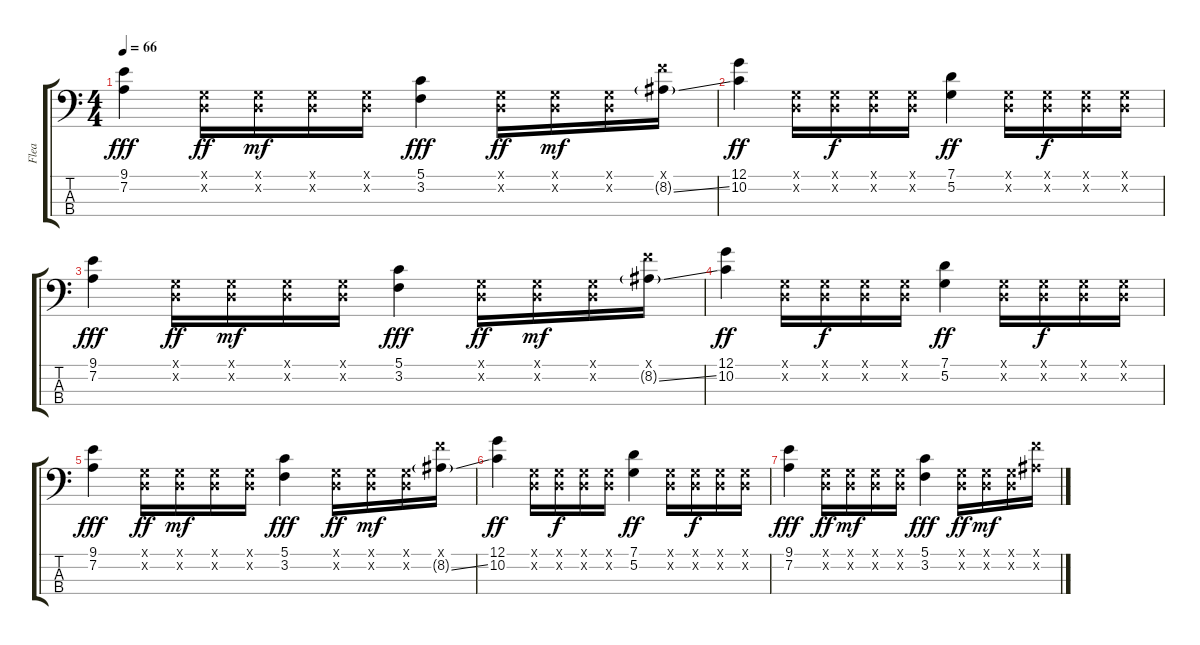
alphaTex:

\track ("Flea" "Flea") {instrument electricbassfinger}
\staff {score tabs}
\tuning (G2 D2 A1 E1) {hide}
\ts (4 4)
\tempo 66
\clef f4
\ks c
(9.1 7.2).4{dy fff} (0.1{x} 0.2{x}).16{dy ff} (0.1{x} 0.2{x}).16{dy mf} (0.1{x} 0.2{x}).16 (0.1{x} 0.2{x}).16 (5.1 3.2).4{dy fff} (0.1{x} 0.2{x}).16{dy ff} (0.1{x} 0.2{x}).16{dy mf} (0.1{x} 0.2{x}).16 (10.1{x} 8.2{ss g}).16 |
(12.1 10.2).4{dy ff} (0.1{x} 0.2{x}).16 (0.1{x} 0.2{x}).16{dy f} (0.1{x} 0.2{x}).16 (0.1{x} 0.2{x}).16 (7.1 5.2).4{dy ff} (0.1{x} 0.2{x}).16 (0.1{x} 0.2{x}).16{dy f} (0.1{x} 0.2{x}).16 (0.1{x} 0.2{x}).16 |
(9.1 7.2).4{dy fff} (0.1{x} 0.2{x}).16{dy ff} (0.1{x} 0.2{x}).16{dy mf} (0.1{x} 0.2{x}).16 (0.1{x} 0.2{x}).16 (5.1 3.2).4{dy fff} (0.1{x} 0.2{x}).16{dy ff} (0.1{x} 0.2{x}).16{dy mf} (0.1{x} 0.2{x}).16 (10.1{x} 8.2{ss g}).16 |
(12.1 10.2).4{dy ff} (0.1{x} 0.2{x}).16 (0.1{x} 0.2{x}).16{dy f} (0.1{x} 0.2{x}).16 (0.1{x} 0.2{x}).16 (7.1 5.2).4{dy ff} (0.1{x} 0.2{x}).16 (0.1{x} 0.2{x}).16{dy f} (0.1{x} 0.2{x}).16 (0.1{x} 0.2{x}).16 |
(9.1 7.2).4{dy fff} (0.1{x} 0.2{x}).16{dy ff} (0.1{x} 0.2{x}).16{dy mf} (0.1{x} 0.2{x}).16 (0.1{x} 0.2{x}).16 (5.1 3.2).4{dy fff} (0.1{x} 0.2{x}).16{dy ff} (0.1{x} 0.2{x}).16{dy mf} (0.1{x} 0.2{x}).16 (10.1{x} 8.2{ss g}).16 |
(12.1 10.2).4{dy ff} (0.1{x} 0.2{x}).16 (0.1{x} 0.2{x}).16{dy f} (0.1{x} 0.2{x}).16 (0.1{x} 0.2{x}).16 (7.1 5.2).4{dy ff} (0.1{x} 0.2{x}).16 (0.1{x} 0.2{x}).16{dy f} (0.1{x} 0.2{x}).16 (0.1{x} 0.2{x}).16 |
(9.1 7.2).4{dy fff} (0.1{x} 0.2{x}).16{dy ff} (0.1{x} 0.2{x}).16{dy mf} (0.1{x} 0.2{x}).16 (0.1{x} 0.2{x}).16 (5.1 3.2).4{dy fff} (0.1{x} 0.2{x}).16{dy ff} (0.1{x} 0.2{x}).16{dy mf} (0.1{x} 0.2{x}).16 (10.1{x} 8.2{x}).16
